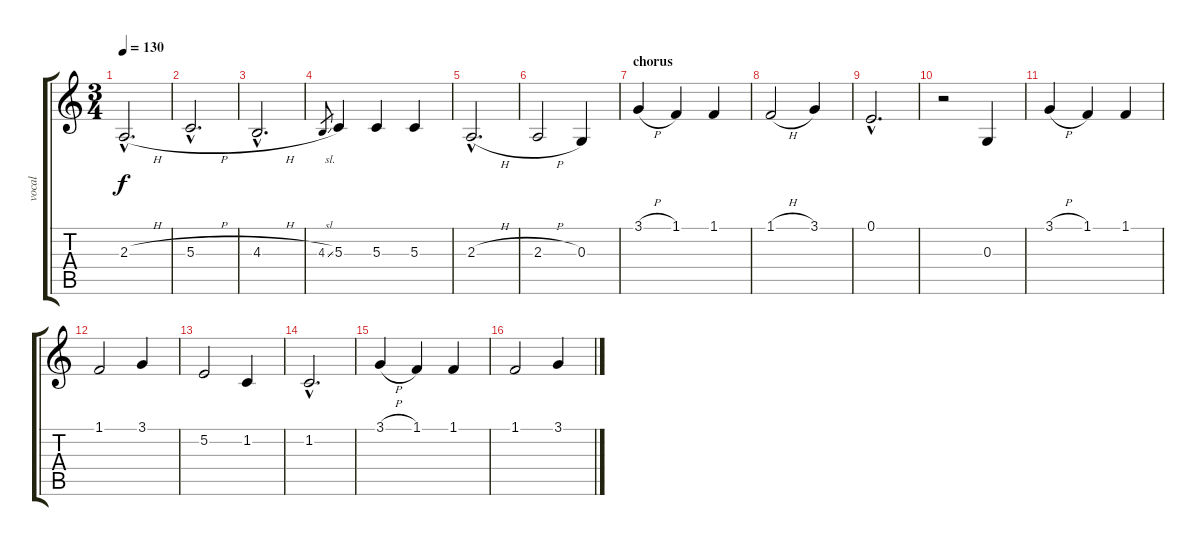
\track ("vocal" "vocal") {instrument viola}
\staff {score tabs}
\tuning (E4 B3 G3 D3 A2 E2) {hide}
\ts (3 4)
\tempo 130
\clef g2
\ks c
2.3{h hac}.2{d dy f} |
5.3{h hac}.2{d} |
4.3{h hac}.2{d} |
4.3{sl}.8{gr} 5.3.4 5.3.4 5.3.4 |
2.3{h hac}.2{d} |
2.3{h}.2 0.3.4 |
\section ("" "chorus")
3.1{h}.4 1.1.4 1.1.4 |
1.1{h}.2 3.1.4 |
0.1{hac}.2{d} |
r.2 0.3.4 |
3.1{h}.4 1.1.4 1.1.4 |
1.1.2 3.1.4 |
5.2.2 1.2.4 |
1.2{hac}.2{d} |
3.1{h}.4 1.1.4 1.1.4 |
1.1.2 3.1.4
